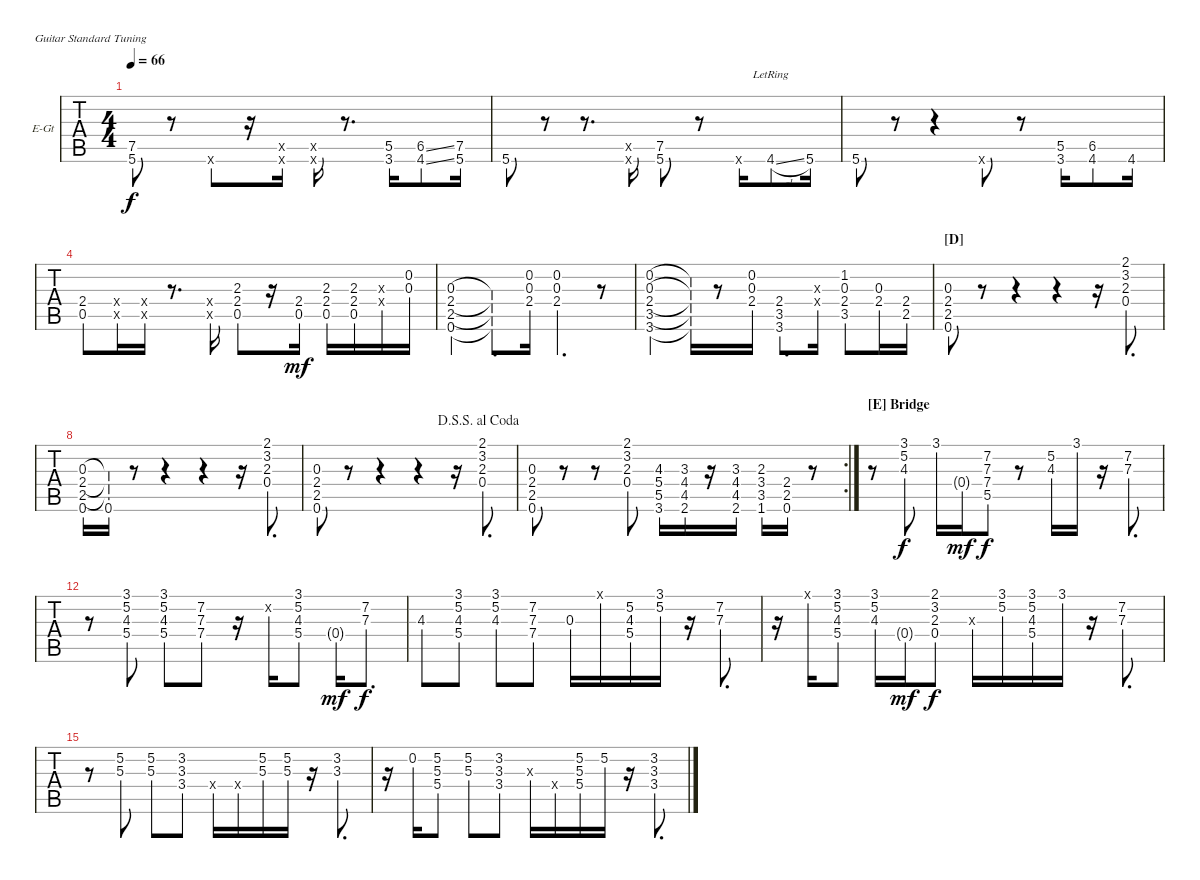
\bracketExtendMode nobrackets
\firstSystemTrackNameOrientation horizontal
\otherSystemsTrackNameOrientation horizontal
\defaultBarNumberDisplay FirstOfSystem
\track ("Rhythm 2" "E-Gt") {instrument electricguitarclean}
\staff {tabs}
\tuning (E4 B3 G3 D3 A2 E2)
\ts (4 4)
\tempo 66
\clef g2
\ks c
(7.5 5.6).8{dy f} r.8 5.6{x}.8 r.16 (7.5{x} 5.6{x}).16 (5.6{x} 7.5{x}).16 r.8{d} (5.5 3.6).16 (6.5{ss} 4.6{ss}).8 (7.5 5.6).16 |
5.6.8 r.8 r.8{d} (5.6{x} 7.5{x}).16 (7.5 5.6).8 r.8 3.6{x}.16 4.6{sl lr}.8 5.6.16 |
5.6.8 r.8 r.4 5.6{x}.8 r.8 (5.5 3.6).16 (6.5 4.6).8 4.6.16 |
(2.4 0.5).8 (0.5{x} 2.4{x}).16 (2.4{x} 0.5{x}).16 r.8{d} (0.5{x} 2.4{x}).16 (2.3 2.4 0.5).8 r.16 (2.4 0.5).16{dy mf} (2.3 2.4 0.5).16 (2.3 2.4 0.5).16 (2.3{x} 2.4{x}).16 (0.2 0.3).16 |
(0.3 2.4 2.5 0.6).4 (0.3{t} 2.4{t} 2.5{t} 0.6{t}).8{d} (0.2 0.3 2.4).16 (0.2 0.3 2.4).4{d} r.8 |
(0.2 0.3 2.4 3.5 3.6).4 (0.2{t} 0.3{t} 2.4{t} 3.5{t} 3.6{t}).16 r.8 (0.2 0.3 2.4).16 (2.4 3.5 3.6).8{d} (0.3{x} 2.4{x}).16 (1.2 0.3 2.4 3.5).8 (0.3 2.4).16 (2.4 2.5).16 |
\section ("D" "")
(0.3 2.4 2.5 0.6).8 r.8 r.4 r.4 r.16 (2.1 3.2 2.3 0.4).8{d} |
(0.3 2.4 2.5 0.6).16 (0.3{t} 2.4{t} 2.5{t} 0.6).16 r.8 r.4 r.4 r.16 (2.1 3.2 2.3 0.4).8{d} |
\jump dalsegnosegnoalcoda
(0.3 2.4 2.5 0.6).8 r.8 r.4 r.4 r.16 (2.1 3.2 2.3 0.4).8{d} |
\rc 2
(0.3 2.4 2.5 0.6).8 r.8 r.8 (2.1 3.2 2.3 0.4).8 (4.3 5.4 5.5 3.6).16 (3.3 4.4 4.5 2.6).16 r.16 (3.3 4.4 4.5 2.6).16 (2.3 3.4 3.5 1.6).16 (0.6 2.5 2.4).16 r.8 |
\section ("E" "Bridge")
r.8 (3.1 5.2 4.3).8{dy f} 3.1.16 0.4{g}.16{dy mf} (7.2 7.3 7.4 5.5).8{dy f} r.8 (5.2 4.3).16 3.1.16 r.16 (7.2 7.3).8{d} |
r.8 (3.1 5.2 4.3 5.4).8 (3.1 5.2 4.3 5.4).8 (7.2 7.3 7.4).8 r.16 0.2{x}.16 (3.1 5.2 4.3 5.4).8 0.4{g}.16{dy mf} (7.2 7.3).8{d dy f} |
4.3.8 (3.1 5.2 4.3 5.4).8 (3.1 5.2 4.3).8 (7.2 7.3 7.4).8 0.3.16 0.1{x}.16 (5.2 4.3 5.4).16 (3.1 5.2).16 r.16 (7.2 7.3).8{d} |
r.16 0.1{x}.16 (3.1 5.2 4.3 5.4).8 (3.1 5.2 4.3).16 0.4{g}.16{dy mf} (2.1 3.2 2.3 0.4).8{dy f} 0.3{x}.16 (3.1 5.2).16 (3.1 5.2 4.3 5.4).16 3.1.16 r.16 (7.2 7.3).8{d} |
r.8 (5.2 5.3).8 (5.2 5.3).8 (3.2 3.3 3.4).8 0.4{x}.16 0.4{x}.16 (5.2 5.3).16 (5.2 5.3).16 r.16 (3.2 3.3).8{d} |
r.16 0.2.16 (5.2 5.3 5.4).8 (5.2 5.3).8 (3.2 3.3 3.4).8 0.3{x}.16 0.4{x}.16 (5.2 5.3 5.4).16 5.2.16 r.16 (3.2 3.3 3.4).8{d}
